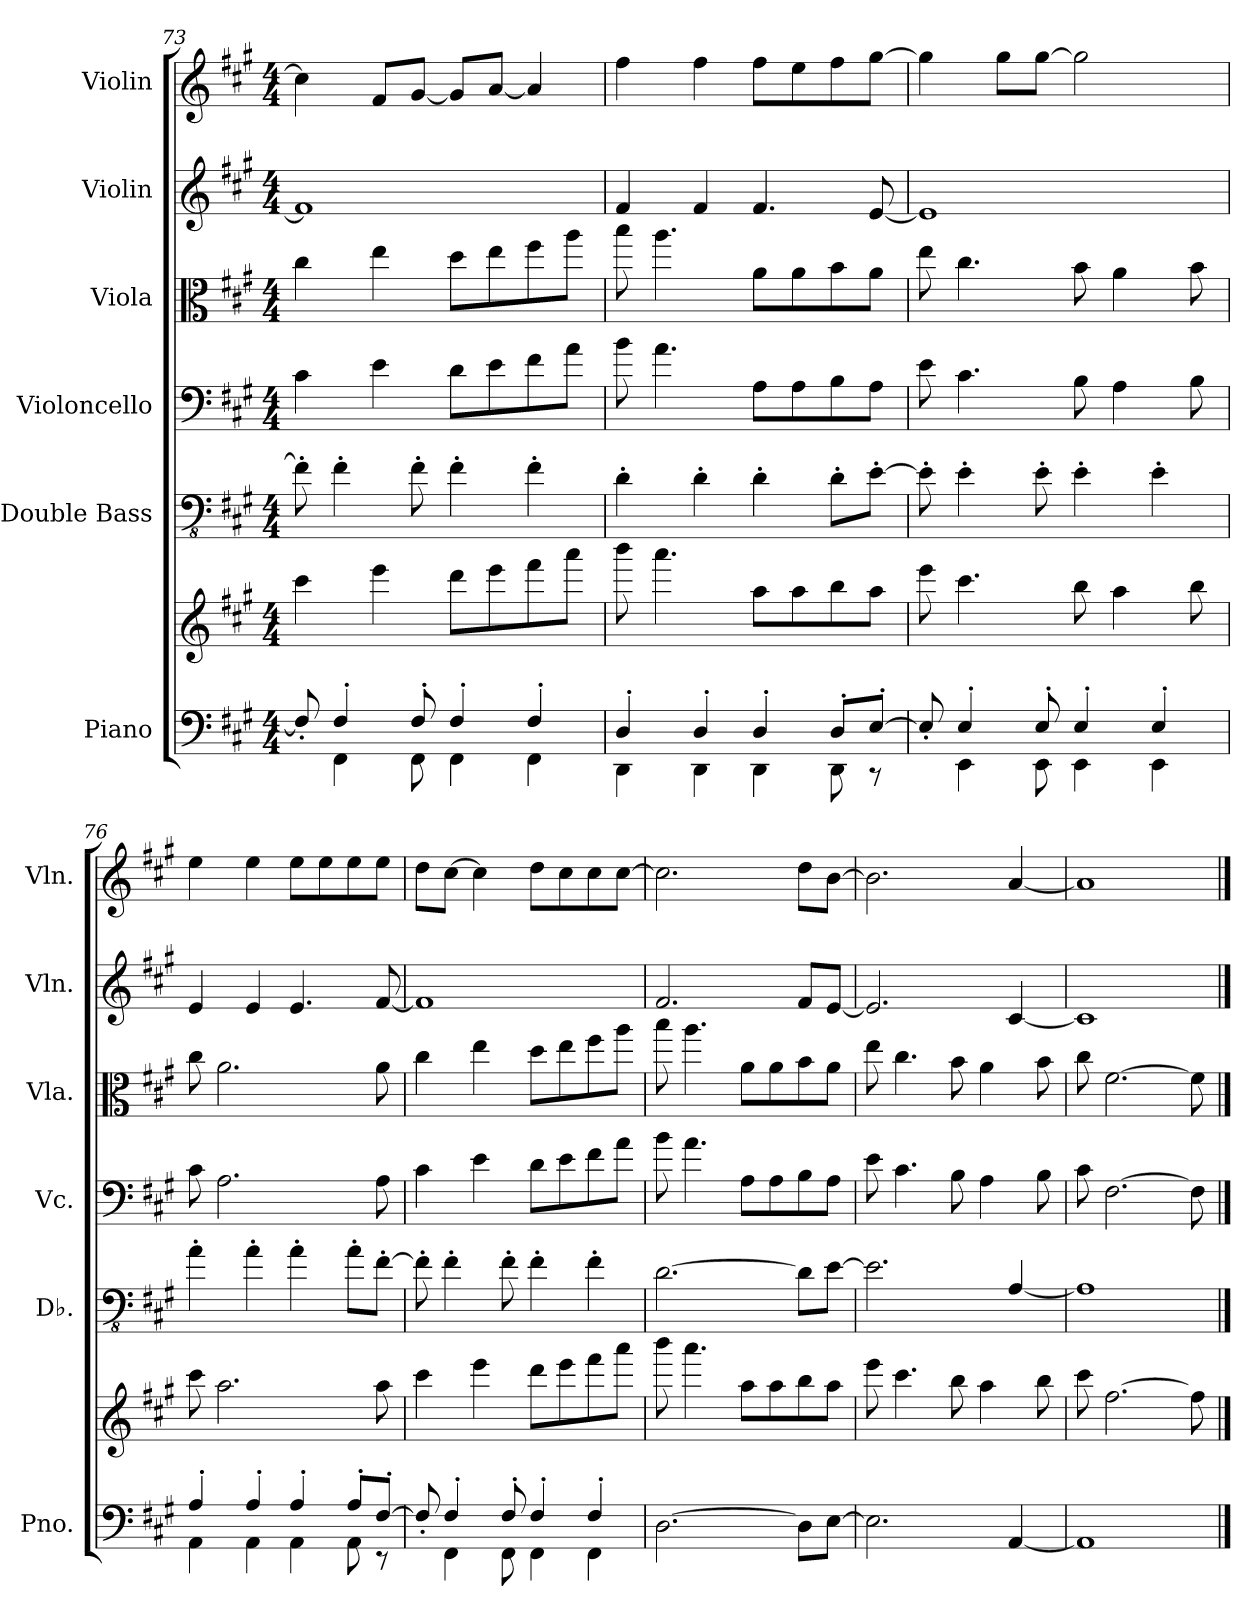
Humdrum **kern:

**kern	**kern	**kern	**kern	**kern	**kern	**kern
*part6	*part6	*part5	*part4	*part3	*part2	*part1
*staff7	*staff6	*staff5	*staff4	*staff3	*staff2	*staff1
*I"Piano	*	*I"Double Bass	*I"Violoncello	*I"Viola	*I"Violin	*I"Violin
*I'Pno.	*	*I'Db.	*I'Vc.	*I'Vla.	*I'Vln.	*I'Vln.
*clefF4	*clefG2	*clefFv4	*clefF4	*clefC3	*clefG2	*clefG2
*	*	*ITrd7c12	*	*	*	*
*k[f#c#g#]	*k[f#c#g#]	*k[f#c#g#]	*k[f#c#g#]	*k[f#c#g#]	*k[f#c#g#]	*k[f#c#g#]
*M4/4	*M4/4	*M4/4	*M4/4	*M4/4	*M4/4	*M4/4
=73	=73	=73	=73	=73	=73	=73
*^	*	*	*	*	*	*
8F#'/]	8ryy	4ccc#\	8FF#'\]	4c#\	4cc#\	1f#]	4cc#\]
4F#'/	4FF#\	.	4FF#'\	.	.	.	.
.	.	4eee\	.	4e\	4ee\	.	8f#/L
8F#'/	8FF#\	.	8FF#'\	.	.	.	[8g#/J
4F#'/	4FF#\	8ddd\L	4FF#'\	8d\L	8dd\L	.	8g#/L]
.	.	8eee\	.	8e\	8ee\	.	[8a/J
4F#'/	4FF#\	8fff#\	4FF#'\	8f#\	8ff#\	.	4a/]
.	.	8aaa\J	.	8a\J	8aa\J	.	.
=74	=74	=74	=74	=74	=74	=74	=74
4D'/	4DD\	8bbb\	4DD'\	8b\	8bb\	4f#/	4ff#\
.	.	4.aaa\	.	4.a\	4.aa\	.	.
4D'/	4DD\	.	4DD'\	.	.	4f#/	4ff#\
4D'/	4DD\	8aa\L	4DD'\	8A\L	8a\L	4.f#/	8ff#\L
.	.	8aa\	.	8A\	8a\	.	8ee\
8D'/L	8DD\	8bb\	8DD'\L	8B\	8b\	.	8ff#\
[8E'/J	8r	8aa\J	[8EE'\J	8A\J	8a\J	[8e/	[8gg#\J
!!LO:PB:g=z
=75	=75	=75	=75	=75	=75	=75	=75
8E'/]	8ryy	8eee\	8EE'\]	8e\	8ee\	1e]	4gg#\]
4E'/	4EE\	4.ccc#\	4EE'\	4.c#\	4.cc#\	.	.
.	.	.	.	.	.	.	8gg#\L
8E'/	8EE\	.	8EE'\	.	.	.	[8gg#\J
4E'/	4EE\	8bb\	4EE'\	8B\	8b\	.	2gg#\]
.	.	4aa\	.	4A\	4a\	.	.
4E'/	4EE\	.	4EE'\	.	.	.	.
.	.	8bb\	.	8B\	8b\	.	.
=76	=76	=76	=76	=76	=76	=76	=76
4A'/	4AA\	8ccc#\	4AA'\	8c#\	8cc#\	4e/	4ee\
.	.	2.aa\	.	2.A\	2.a\	.	.
4A'/	4AA\	.	4AA'\	.	.	4e/	4ee\
4A'/	4AA\	.	4AA'\	.	.	4.e/	8ee\L
.	.	.	.	.	.	.	8ee\
8A'/L	8AA\	.	8AA'\L	.	.	.	8ee\
[8F#'/J	8r	8aa\	[8FF#'\J	8A\	8a\	[8f#/	8ee\J
=77	=77	=77	=77	=77	=77	=77	=77
8F#'/]	8ryy	4ccc#\	8FF#'\]	4c#\	4cc#\	1f#]	8dd\L
4F#'/	4FF#\	.	4FF#'\	.	.	.	[8cc#\J
.	.	4eee\	.	4e\	4ee\	.	4cc#\]
8F#'/	8FF#\	.	8FF#'\	.	.	.	.
4F#'/	4FF#\	8ddd\L	4FF#'\	8d\L	8dd\L	.	8dd\L
.	.	8eee\	.	8e\	8ee\	.	8cc#\
4F#'/	4FF#\	8fff#\	4FF#'\	8f#\	8ff#\	.	8cc#\
.	.	8aaa\J	.	8a\J	8aa\J	.	[8cc#\J
*v	*v	*	*	*	*	*	*
=78	=78	=78	=78	=78	=78	=78
[2.D\	8bbb\	[2.DD\	8b\	8bb\	2.f#/	2.cc#\]
.	4.aaa\	.	4.a\	4.aa\	.	.
.	8aa\L	.	8A\L	8a\L	.	.
.	8aa\	.	8A\	8a\	.	.
8D\L]	8bb\	8DD\L]	8B\	8b\	8f#/L	8dd\L
[8E\J	8aa\J	[8EE\J	8A\J	8a\J	[8e/J	[8b\J
!!LO:PB:g=z
=79	=79	=79	=79	=79	=79	=79
2.E\]	8eee\	2.EE\]	8e\	8ee\	2.e/]	2.b\]
.	4.ccc#\	.	4.c#\	4.cc#\	.	.
.	8bb\	.	8B\	8b\	.	.
.	4aa\	.	4A\	4a\	.	.
[4AA/	.	[4AAA/	.	.	[4c#/	[4a/
.	8bb\	.	8B\	8b\	.	.
=80	=80	=80	=80	=80	=80	=80
1AA]	8ccc#\	1AAA]	8c#\	8cc#\	1c#]	1a]
.	[2.ff#\	.	[2.F#\	[2.f#\	.	.
.	8ff#\]	.	8F#\]	8f#\]	.	.
==	==	==	==	==	==	==
*-	*-	*-	*-	*-	*-	*-
